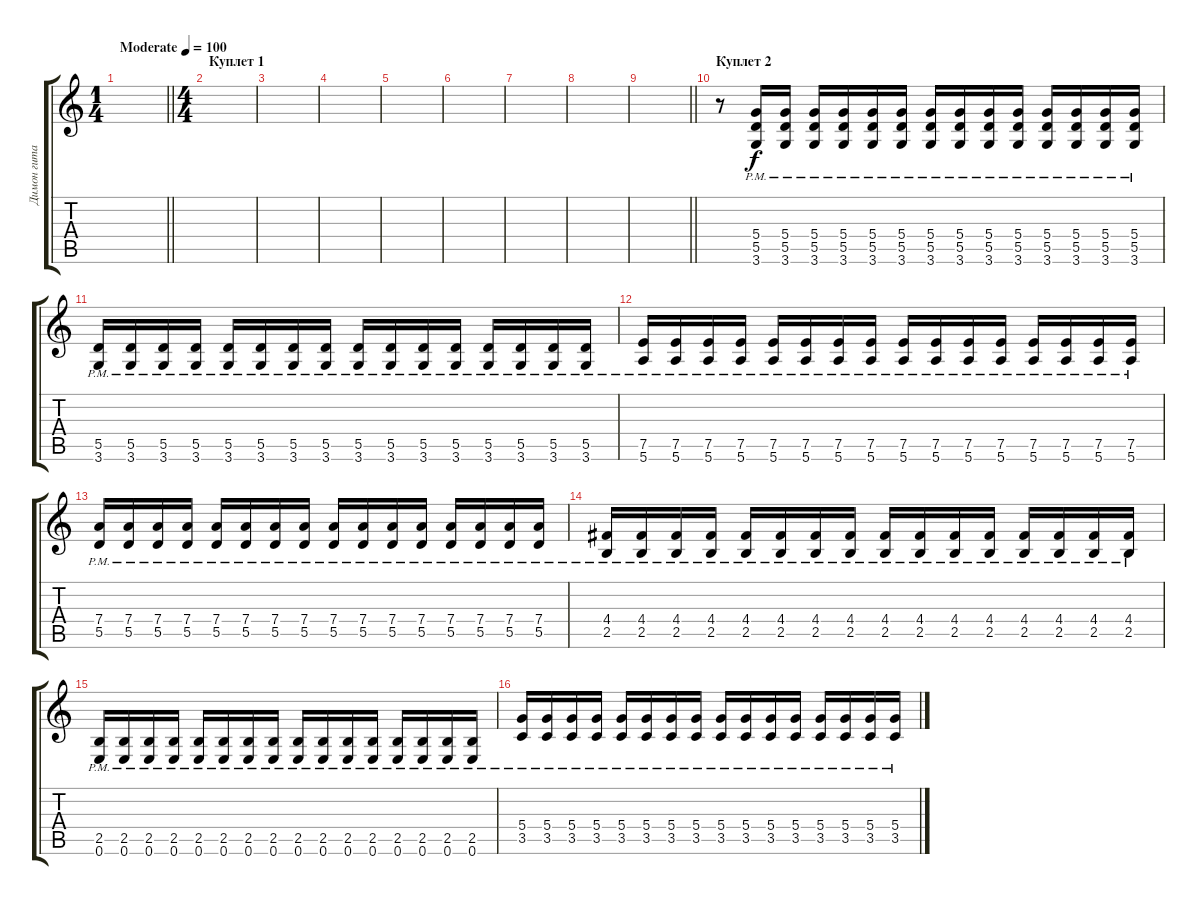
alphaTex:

\track ("Димон гитара" "Димон гита") {instrument overdrivenguitar}
\staff {score tabs}
\tuning (E4 B3 G3 D3 A2 E2) {hide}
\ts (1 4)
\tempo (100 "Moderate")
\clef g2
\barLineRight lightlight
\ks c
|
\ts (4 4)
\section ("" "Куплет 1")
|
|
|
|
|
|
|
\barLineRight lightlight
|
\section ("" "Куплет 2")
r.8 (5.4{pm} 5.5{pm} 3.6{pm}).16 (5.4{pm} 5.5{pm} 3.6{pm}).16 (5.4{pm} 5.5{pm} 3.6{pm}).16 (5.4{pm} 5.5{pm} 3.6{pm}).16 (5.4{pm} 5.5{pm} 3.6{pm}).16 (5.4{pm} 5.5{pm} 3.6{pm}).16 (5.4{pm} 5.5{pm} 3.6{pm}).16 (5.4{pm} 5.5{pm} 3.6{pm}).16 (5.4{pm} 5.5{pm} 3.6{pm}).16 (5.4{pm} 5.5{pm} 3.6{pm}).16 (5.4{pm} 5.5{pm} 3.6{pm}).16 (5.4{pm} 5.5{pm} 3.6{pm}).16 (5.4{pm} 5.5{pm} 3.6{pm}).16 (5.4{pm} 5.5{pm} 3.6{pm}).16 |
(5.5{pm} 3.6{pm}).16 (5.5{pm} 3.6{pm}).16 (5.5{pm} 3.6{pm}).16 (5.5{pm} 3.6{pm}).16 (5.5{pm} 3.6{pm}).16 (5.5{pm} 3.6{pm}).16 (5.5{pm} 3.6{pm}).16 (5.5{pm} 3.6{pm}).16 (5.5{pm} 3.6{pm}).16 (5.5{pm} 3.6{pm}).16 (5.5{pm} 3.6{pm}).16 (5.5{pm} 3.6{pm}).16 (5.5{pm} 3.6{pm}).16 (5.5{pm} 3.6{pm}).16 (5.5{pm} 3.6{pm}).16 (5.5{pm} 3.6{pm}).16 |
(7.5{pm} 5.6{pm}).16 (7.5{pm} 5.6{pm}).16 (7.5{pm} 5.6{pm}).16 (7.5{pm} 5.6{pm}).16 (7.5{pm} 5.6{pm}).16 (7.5{pm} 5.6{pm}).16 (7.5{pm} 5.6{pm}).16 (7.5{pm} 5.6{pm}).16 (7.5{pm} 5.6{pm}).16 (7.5{pm} 5.6{pm}).16 (7.5{pm} 5.6{pm}).16 (7.5{pm} 5.6{pm}).16 (7.5{pm} 5.6{pm}).16 (7.5{pm} 5.6{pm}).16 (7.5{pm} 5.6{pm}).16 (7.5{pm} 5.6{pm}).16 |
(7.4{pm} 5.5{pm}).16 (7.4{pm} 5.5{pm}).16 (7.4{pm} 5.5{pm}).16 (7.4{pm} 5.5{pm}).16 (7.4{pm} 5.5{pm}).16 (7.4{pm} 5.5{pm}).16 (7.4{pm} 5.5{pm}).16 (7.4{pm} 5.5{pm}).16 (7.4{pm} 5.5{pm}).16 (7.4{pm} 5.5{pm}).16 (7.4{pm} 5.5{pm}).16 (7.4{pm} 5.5{pm}).16 (7.4{pm} 5.5{pm}).16 (7.4{pm} 5.5{pm}).16 (7.4{pm} 5.5{pm}).16 (7.4{pm} 5.5{pm}).16 |
(4.4{pm} 2.5{pm}).16 (4.4{pm} 2.5{pm}).16 (4.4{pm} 2.5{pm}).16 (4.4{pm} 2.5{pm}).16 (4.4{pm} 2.5{pm}).16 (4.4{pm} 2.5{pm}).16 (4.4{pm} 2.5{pm}).16 (4.4{pm} 2.5{pm}).16 (4.4{pm} 2.5{pm}).16 (4.4{pm} 2.5{pm}).16 (4.4{pm} 2.5{pm}).16 (4.4{pm} 2.5{pm}).16 (4.4{pm} 2.5{pm}).16 (4.4{pm} 2.5{pm}).16 (4.4{pm} 2.5{pm}).16 (4.4{pm} 2.5{pm}).16 |
(2.5{pm} 0.6{pm}).16 (2.5{pm} 0.6{pm}).16 (2.5{pm} 0.6{pm}).16 (2.5{pm} 0.6{pm}).16 (2.5{pm} 0.6{pm}).16 (2.5{pm} 0.6{pm}).16 (2.5{pm} 0.6{pm}).16 (2.5{pm} 0.6{pm}).16 (2.5{pm} 0.6{pm}).16 (2.5{pm} 0.6{pm}).16 (2.5{pm} 0.6{pm}).16 (2.5{pm} 0.6{pm}).16 (2.5{pm} 0.6{pm}).16 (2.5{pm} 0.6{pm}).16 (2.5{pm} 0.6{pm}).16 (2.5{pm} 0.6{pm}).16 |
(5.4{pm} 3.5{pm}).16 (5.4{pm} 3.5{pm}).16 (5.4{pm} 3.5{pm}).16 (5.4{pm} 3.5{pm}).16 (5.4{pm} 3.5{pm}).16 (5.4{pm} 3.5{pm}).16 (5.4{pm} 3.5{pm}).16 (5.4{pm} 3.5{pm}).16 (5.4{pm} 3.5{pm}).16 (5.4{pm} 3.5{pm}).16 (5.4{pm} 3.5{pm}).16 (5.4{pm} 3.5{pm}).16 (5.4{pm} 3.5{pm}).16 (5.4{pm} 3.5{pm}).16 (5.4{pm} 3.5{pm}).16 (5.4{pm} 3.5{pm}).16
